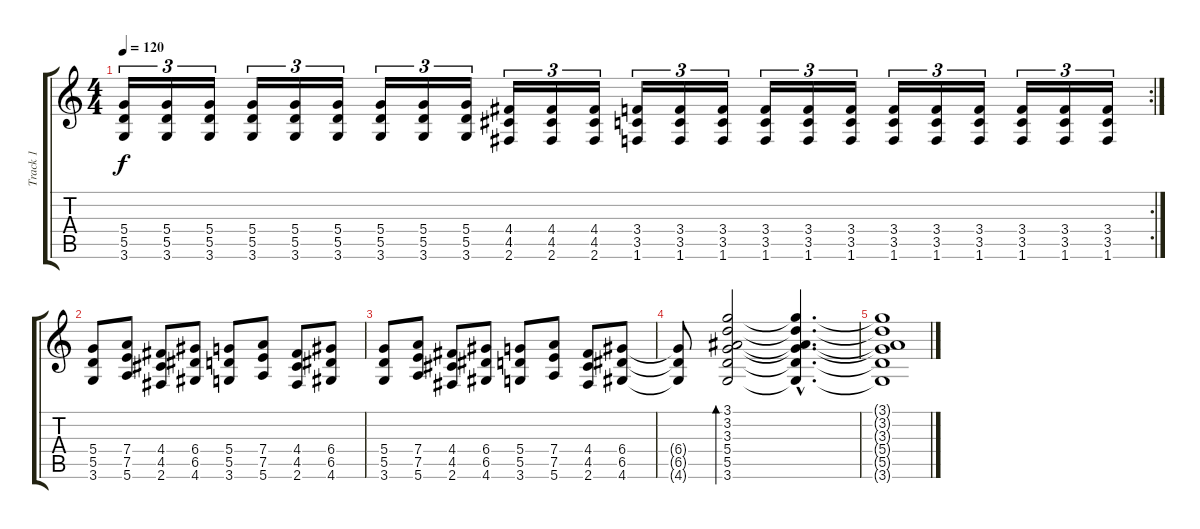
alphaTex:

\track ("Track 1" "Track 1") {instrument overdrivenguitar}
\staff {score tabs}
\tuning (E4 B3 G3 D3 A2 E2) {hide}
\rc 2
\ts (4 4)
\tempo 120
\clef g2
\ks c
(5.4 5.5 3.6).16{tu (3 2) dy f} (5.4 5.5 3.6).16{tu (3 2)} (5.4 5.5 3.6).16{tu (3 2)} (5.4 5.5 3.6).16{tu (3 2)} (5.4 5.5 3.6).16{tu (3 2)} (5.4 5.5 3.6).16{tu (3 2)} (5.4 5.5 3.6).16{tu (3 2)} (5.4 5.5 3.6).16{tu (3 2)} (5.4 5.5 3.6).16{tu (3 2)} (4.4 4.5 2.6).16{tu (3 2)} (4.4 4.5 2.6).16{tu (3 2)} (4.4 4.5 2.6).16{tu (3 2)} (3.4 3.5 1.6).16{tu (3 2)} (3.4 3.5 1.6).16{tu (3 2)} (3.4 3.5 1.6).16{tu (3 2)} (3.4 3.5 1.6).16{tu (3 2)} (3.4 3.5 1.6).16{tu (3 2)} (3.4 3.5 1.6).16{tu (3 2)} (3.4 3.5 1.6).16{tu (3 2)} (3.4 3.5 1.6).16{tu (3 2)} (3.4 3.5 1.6).16{tu (3 2)} (3.4 3.5 1.6).16{tu (3 2)} (3.4 3.5 1.6).16{tu (3 2)} (3.4 3.5 1.6).16{tu (3 2)} |
(5.4 5.5 3.6).8 (7.4 7.5 5.6).8 (4.4 4.5 2.6).8 (6.4 6.5 4.6).8 (5.4 5.5 3.6).8 (7.4 7.5 5.6).8 (4.4 4.5 2.6).8 (6.4 6.5 4.6).8 |
(5.4 5.5 3.6).8 (7.4 7.5 5.6).8 (4.4 4.5 2.6).8 (6.4 6.5 4.6).8 (5.4 5.5 3.6).8 (7.4 7.5 5.6).8 (4.4 4.5 2.6).8 (6.4 6.5 4.6).8 |
(6.4{t} 6.5{t} 4.6{t}).8 (3.1 3.2 3.3 5.4 5.5 3.6).2{bd 480 volume 7} (3.1{hac t} 3.2{hac t} 3.3{hac t} 5.4{hac t} 5.5{hac t} 3.6{hac t}).4{d} |
(3.1{t} 3.2{t} 3.3{t} 5.4{t} 5.5{t} 3.6{t}).1
